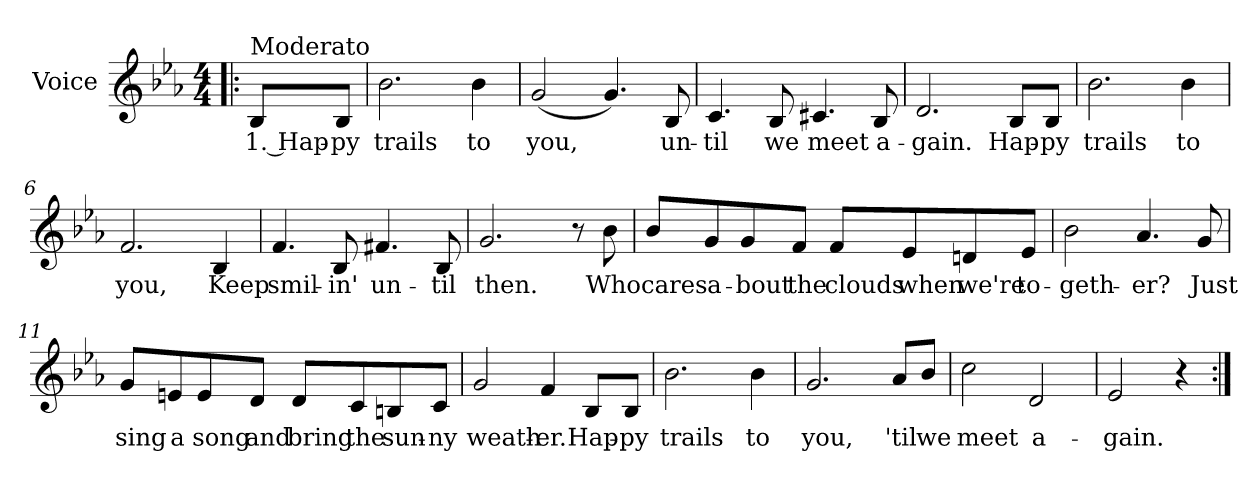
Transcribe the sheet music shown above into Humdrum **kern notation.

**kern	**text
*part1	*part1
*staff1	*staff1
*I"Voice	*
*I'Vo.	*
*clefG2	*
*k[b-e-a-]	*
*E-:	*
*M4/4	*
=!|:	=!|:
!LO:TX:a:t=Moderato	!
8B-/L	1. Hap-
8B-/J	-py
=1	=1
2.b-\	trails
4b-\	to
=2	=2
(2g/	you,
4.g/)	.
8B-/	un-
=3	=3
4.c/	-til
8B-/	we
4.c#X/	meet
8B-/	a-
=4	=4
2.d/	-gain.
8B-/L	Hap-
8B-/J	-py
!!LO:LB:g=z
=5	=5
2.b-\	trails
4b-\	to
=6	=6
2.f/	you,
4B-/	Keep
=7	=7
4.f/	smil-
8B-/	-in'
4.f#X/	un-
8B-/	-til
=8	=8
2.g/	then.
8r	.
8b-\	Who
!!LO:LB:g=z
=9	=9
8b-/L	cares
8g/	a-
8g/	-bout
8f/J	the
8f/L	clouds
8e-/	when
8dn/	we're
8e-/J	to-
=10	=10
2b-\	-geth-
4.a-/	-er?
8g/	Just
!!LO:LB:g=z
=11	=11
8g/L	sing
8en/	a
8e/	song
8d/J	and
8d/L	bring
8c/	the
8Bn/	sun-
8c/J	-ny
=12	=12
2g/	weath-
4f/	-er.
8B-/L	Hap-
8B-/J	-py
=13	=13
2.b-\	trails
4b-\	to
!!LO:LB:g=z
=14	=14
2.g/	you,
8a-/L	'til
8b-/J	we
=15	=15
2cc\	meet
2d/	a-
=16	=16
2e-/	-gain.
4r	.
=:|!	=:|!
*-	*-
